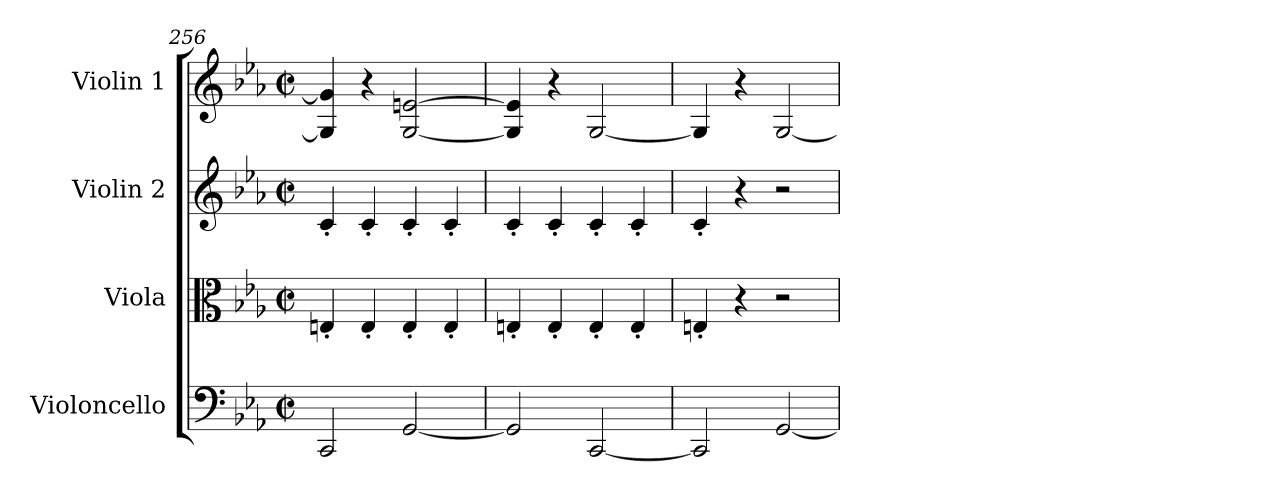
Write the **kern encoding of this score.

**kern	**kern	**kern	**kern
*part4	*part3	*part2	*part1
*staff4	*staff3	*staff2	*staff1
*I"Violoncello	*I"Viola	*I"Violin 2	*I"Violin 1
*I'Vc	*I'Vla	*I'Vln	*I'Vln
*clefF4	*clefC3	*clefG2	*clefG2
*k[b-e-a-]	*k[b-e-a-]	*k[b-e-a-]	*k[b-e-a-]
*M2/2	*M2/2	*M2/2	*M2/2
*met(c|)	*met(c|)	*met(c|)	*met(c|)
=256	=256	=256	=256
2CC/	4En'/	4c'/	4G/] 4g/]
.	4E'/	4c'/	4r
[2GG/	4E'/	4c'/	[2G/ [2en/
.	4E'/	4c'/	.
=257	=257	=257	=257
2GG/]	4En'/	4c'/	4G/] 4e/]
.	4E'/	4c'/	4r
[2CC/	4E'/	4c'/	[2G/
.	4E'/	4c'/	.
=258	=258	=258	=258
2CC/]	4En'/	4c'/	4G/]
.	4r	4r	4r
[2GG/	2r	2r	[2G/
=	=	=	=
*-	*-	*-	*-
